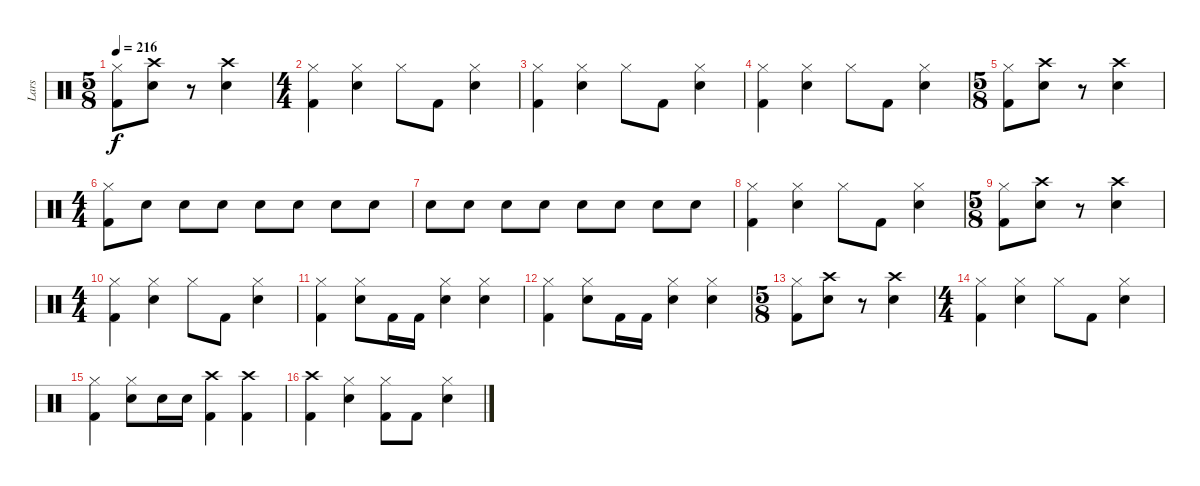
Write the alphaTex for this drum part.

\track ("Lars" "Lars") {instrument percussion}
\staff {score}
\articulation defaults
\ts (5 8)
\tempo 216
\clef neutral
\ks c
("Hi-Hat (closed)" "Kick (hit) 2").8{dy f} ("Crash high (hit)" "Electric Snare (hit)").8 r.8 ("Crash high (hit)" "Electric Snare (hit)").4 |
\ts (4 4)
("Hi-Hat (closed)" "Kick (hit) 2").4 ("Hi-Hat (closed)" "Electric Snare (hit)").4 "Hi-Hat (closed)".8 "Kick (hit) 2".8 ("Hi-Hat (closed)" "Electric Snare (hit)").4 |
("Hi-Hat (closed)" "Kick (hit) 2").4 ("Hi-Hat (closed)" "Electric Snare (hit)").4 "Hi-Hat (closed)".8 "Kick (hit) 2".8 ("Hi-Hat (closed)" "Electric Snare (hit)").4 |
("Hi-Hat (closed)" "Kick (hit) 2").4 ("Hi-Hat (closed)" "Electric Snare (hit)").4 "Hi-Hat (closed)".8 "Kick (hit) 2".8 ("Hi-Hat (closed)" "Electric Snare (hit)").4 |
\ts (5 8)
("Hi-Hat (closed)" "Kick (hit) 2").8 ("Crash high (hit)" "Electric Snare (hit)").8 r.8 ("Crash high (hit)" "Electric Snare (hit)").4 |
\ts (4 4)
("Hi-Hat (closed)" "Kick (hit) 2").8 "Electric Snare (hit)".8 "Electric Snare (hit)".8 "Electric Snare (hit)".8 "Electric Snare (hit)".8 "Electric Snare (hit)".8 "Electric Snare (hit)".8 "Electric Snare (hit)".8 |
"Electric Snare (hit)".8 "Electric Snare (hit)".8 "Electric Snare (hit)".8 "Electric Snare (hit)".8 "Electric Snare (hit)".8 "Electric Snare (hit)".8 "Electric Snare (hit)".8 "Electric Snare (hit)".8 |
("Hi-Hat (closed)" "Kick (hit) 2").4 ("Hi-Hat (closed)" "Electric Snare (hit)").4 "Hi-Hat (closed)".8 "Kick (hit) 2".8 ("Hi-Hat (closed)" "Electric Snare (hit)").4 |
\ts (5 8)
("Hi-Hat (closed)" "Kick (hit) 2").8 ("Crash high (hit)" "Electric Snare (hit)").8 r.8 ("Crash high (hit)" "Electric Snare (hit)").4 |
\ts (4 4)
("Hi-Hat (closed)" "Kick (hit) 2").4 ("Hi-Hat (closed)" "Electric Snare (hit)").4 "Hi-Hat (closed)".8 "Kick (hit) 2".8 ("Hi-Hat (closed)" "Electric Snare (hit)").4 |
("Hi-Hat (closed)" "Kick (hit) 2").4 ("Hi-Hat (closed)" "Electric Snare (hit)").8 "Kick (hit) 2".16 "Kick (hit) 2".16 ("Hi-Hat (closed)" "Electric Snare (hit)").4 ("Hi-Hat (closed)" "Electric Snare (hit)").4 |
("Hi-Hat (closed)" "Kick (hit) 2").4 ("Hi-Hat (closed)" "Electric Snare (hit)").8 "Kick (hit) 2".16 "Kick (hit) 2".16 ("Hi-Hat (closed)" "Electric Snare (hit)").4 ("Hi-Hat (closed)" "Electric Snare (hit)").4 |
\ts (5 8)
("Hi-Hat (closed)" "Kick (hit) 2").8 ("Crash high (hit)" "Electric Snare (hit)").8 r.8 ("Crash high (hit)" "Electric Snare (hit)").4 |
\ts (4 4)
("Hi-Hat (closed)" "Kick (hit) 2").4 ("Hi-Hat (closed)" "Electric Snare (hit)").4 "Hi-Hat (closed)".8 "Kick (hit) 2".8 ("Hi-Hat (closed)" "Electric Snare (hit)").4 |
("Hi-Hat (closed)" "Kick (hit) 2").4 ("Hi-Hat (closed)" "Electric Snare (hit)").8 "Electric Snare (hit)".16 "Electric Snare (hit)".16 ("Crash high (hit)" "Kick (hit) 2").4 ("Crash high (hit)" "Kick (hit) 2").4 |
("Crash high (hit)" "Kick (hit) 2").4 ("Hi-Hat (closed)" "Electric Snare (hit)").4 ("Hi-Hat (closed)" "Kick (hit) 2").8 "Kick (hit) 2".8 ("Hi-Hat (closed)" "Electric Snare (hit)").4
